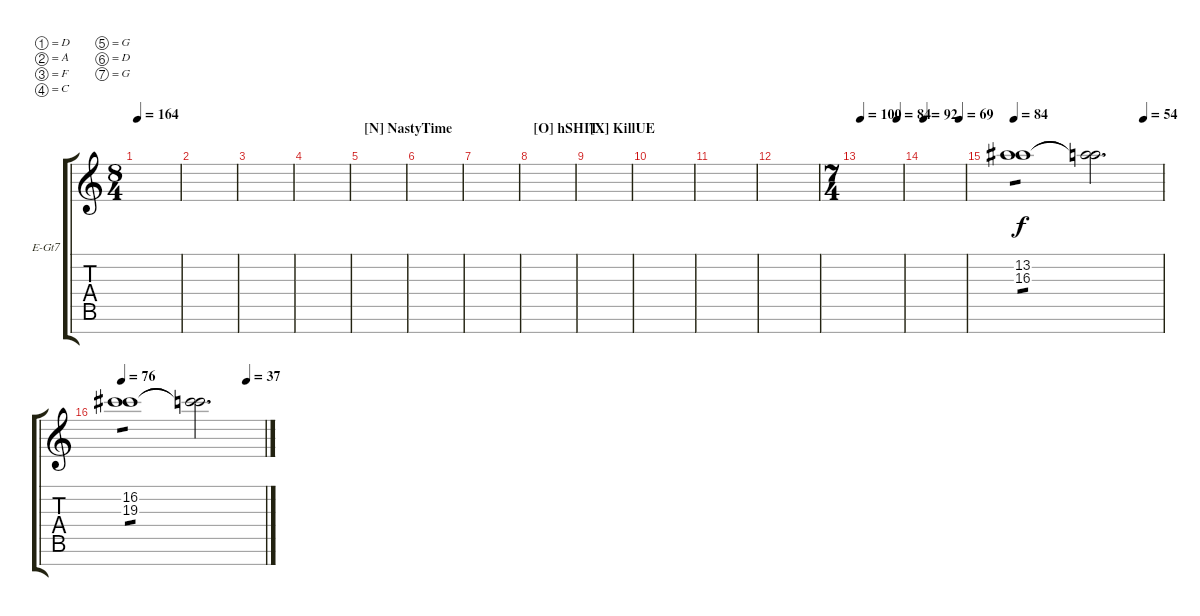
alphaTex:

\defaultSystemsLayout 4
\bracketExtendMode groupsimilarinstruments
\firstSystemTrackNameOrientation horizontal
\otherSystemsTrackNameOrientation horizontal
\track ("Ade (Dubs)" "E-Gt7") {instrument distortionguitar}
\staff {score tabs}
\tuning (D4 A3 F3 C3 G2 D2 G1)
\ts (8 4)
\tempo 164
\clef g2
\ks c
|
|
|
|
\section ("N" "NastyTime")
|
|
|
\section ("O" "hSHIT")
|
\section ("X" "KillUE")
|
|
|
|
\ts (7 4)
\tempo 100
\tempo (84 0.875)
|
\tempo (92 0.0204082)
\tempo (69 0.875)
|
\tempo 84
\tempo (54 0.875)
(16.3 13.2).1{tp 1} (13.2{t} 16.3{t}).2{d} |
\tempo 76
\tempo (37 0.875)
(19.3 16.2).1{tp 1} (16.2{t} 19.3{t}).2{d}
